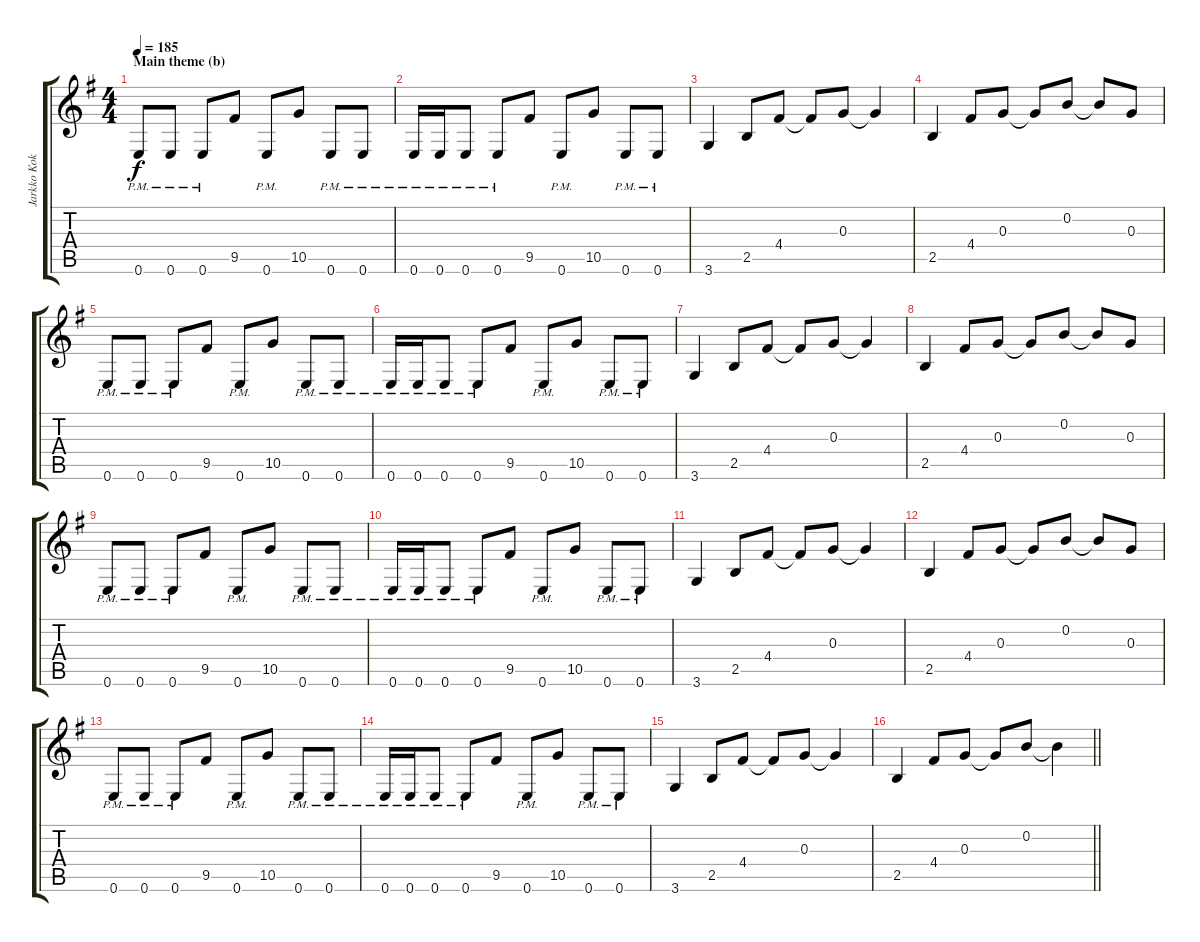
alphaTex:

\track ("Jarkko Kokko (guitar) " "Jarkko Kok") {instrument distortionguitar}
\staff {score tabs}
\tuning (E4 B3 G3 D3 A2 E2) {hide}
\ts (4 4)
\section ("" "Main theme (b)")
\tempo 185
\clef g2
\ks eminor
0.6{pm}.8{dy f} 0.6{pm}.8 0.6{pm}.8 9.5.8 0.6{pm}.8 10.5.8 0.6{pm}.8 0.6{pm}.8 |
0.6{pm}.16 0.6{pm}.16 0.6{pm}.8 0.6{pm}.8 9.5.8 0.6{pm}.8 10.5.8 0.6{pm}.8 0.6{pm}.8 |
3.6.4 2.5.8 4.4.8 4.4{t}.8 0.3.8 0.3{t}.4 |
2.5.4 4.4.8 0.3.8 0.3{t}.8 0.2.8 0.2{t}.8 0.3.8 |
0.6{pm}.8 0.6{pm}.8 0.6{pm}.8 9.5.8 0.6{pm}.8 10.5.8 0.6{pm}.8 0.6{pm}.8 |
0.6{pm}.16 0.6{pm}.16 0.6{pm}.8 0.6{pm}.8 9.5.8 0.6{pm}.8 10.5.8 0.6{pm}.8 0.6{pm}.8 |
3.6.4 2.5.8 4.4.8 4.4{t}.8 0.3.8 0.3{t}.4 |
2.5.4 4.4.8 0.3.8 0.3{t}.8 0.2.8 0.2{t}.8 0.3.8 |
0.6{pm}.8 0.6{pm}.8 0.6{pm}.8 9.5.8 0.6{pm}.8 10.5.8 0.6{pm}.8 0.6{pm}.8 |
0.6{pm}.16 0.6{pm}.16 0.6{pm}.8 0.6{pm}.8 9.5.8 0.6{pm}.8 10.5.8 0.6{pm}.8 0.6{pm}.8 |
3.6.4 2.5.8 4.4.8 4.4{t}.8 0.3.8 0.3{t}.4 |
2.5.4 4.4.8 0.3.8 0.3{t}.8 0.2.8 0.2{t}.8 0.3.8 |
0.6{pm}.8 0.6{pm}.8 0.6{pm}.8 9.5.8 0.6{pm}.8 10.5.8 0.6{pm}.8 0.6{pm}.8 |
0.6{pm}.16 0.6{pm}.16 0.6{pm}.8 0.6{pm}.8 9.5.8 0.6{pm}.8 10.5.8 0.6{pm}.8 0.6{pm}.8 |
3.6.4 2.5.8 4.4.8 4.4{t}.8 0.3.8 0.3{t}.4 |
\barLineRight lightlight
2.5.4 4.4.8 0.3.8 0.3{t}.8 0.2.8 0.2{t}.4
